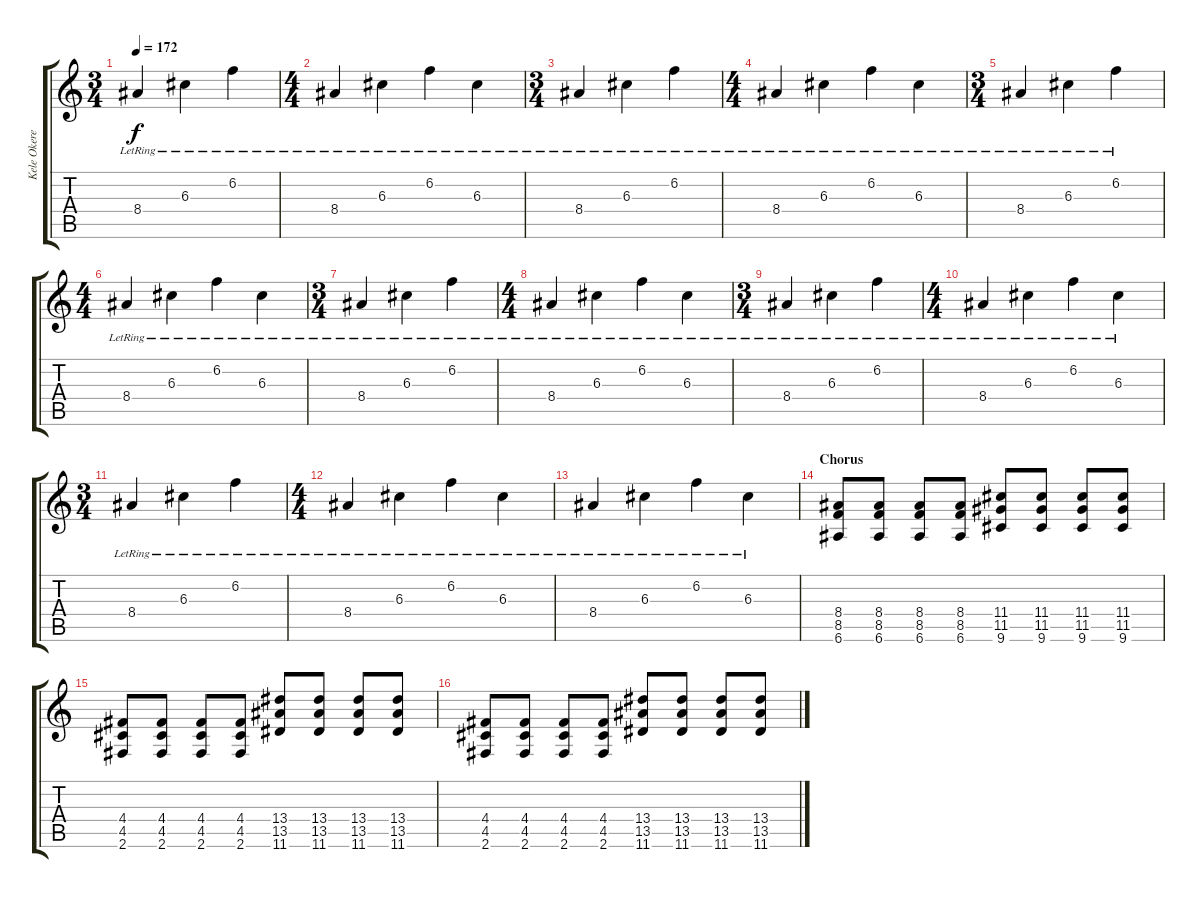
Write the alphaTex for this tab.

\track ("Kele Okereke" "Kele Okere") {instrument acousticguitarsteel}
\staff {score tabs}
\tuning (E4 B3 G3 D3 A2 E2) {hide}
\ts (3 4)
\tempo 172
\clef g2
\ks c
8.4{lr}.4{dy f} 6.3{lr}.4 6.2{lr}.4 |
\ts (4 4)
8.4{lr}.4 6.3{lr}.4 6.2{lr}.4 6.3{lr}.4 |
\ts (3 4)
8.4{lr}.4 6.3{lr}.4 6.2{lr}.4 |
\ts (4 4)
8.4{lr}.4 6.3{lr}.4 6.2{lr}.4 6.3{lr}.4 |
\ts (3 4)
8.4{lr}.4 6.3{lr}.4 6.2{lr}.4 |
\ts (4 4)
8.4{lr}.4 6.3{lr}.4 6.2{lr}.4 6.3{lr}.4 |
\ts (3 4)
8.4{lr}.4 6.3{lr}.4 6.2{lr}.4 |
\ts (4 4)
8.4{lr}.4 6.3{lr}.4 6.2{lr}.4 6.3{lr}.4 |
\ts (3 4)
8.4{lr}.4 6.3{lr}.4 6.2{lr}.4 |
\ts (4 4)
8.4{lr}.4 6.3{lr}.4 6.2{lr}.4 6.3{lr}.4 |
\ts (3 4)
8.4{lr}.4 6.3{lr}.4 6.2{lr}.4 |
\ts (4 4)
8.4{lr}.4 6.3{lr}.4 6.2{lr}.4 6.3{lr}.4 |
8.4{lr}.4 6.3{lr}.4 6.2{lr}.4 6.3{lr}.4 |
\section ("" "Chorus")
(8.4 8.5 6.6).8{volume 11 balance 12 instrument electricguitarclean} (8.4 8.5 6.6).8 (8.4 8.5 6.6).8 (8.4 8.5 6.6).8 (11.4 11.5 9.6).8 (11.4 11.5 9.6).8 (11.4 11.5 9.6).8 (11.4 11.5 9.6).8 |
(4.4 4.5 2.6).8 (4.4 4.5 2.6).8 (4.4 4.5 2.6).8 (4.4 4.5 2.6).8 (13.4 13.5 11.6).8 (13.4 13.5 11.6).8 (13.4 13.5 11.6).8 (13.4 13.5 11.6).8 |
(4.4 4.5 2.6).8 (4.4 4.5 2.6).8 (4.4 4.5 2.6).8 (4.4 4.5 2.6).8 (13.4 13.5 11.6).8 (13.4 13.5 11.6).8 (13.4 13.5 11.6).8 (13.4 13.5 11.6).8
